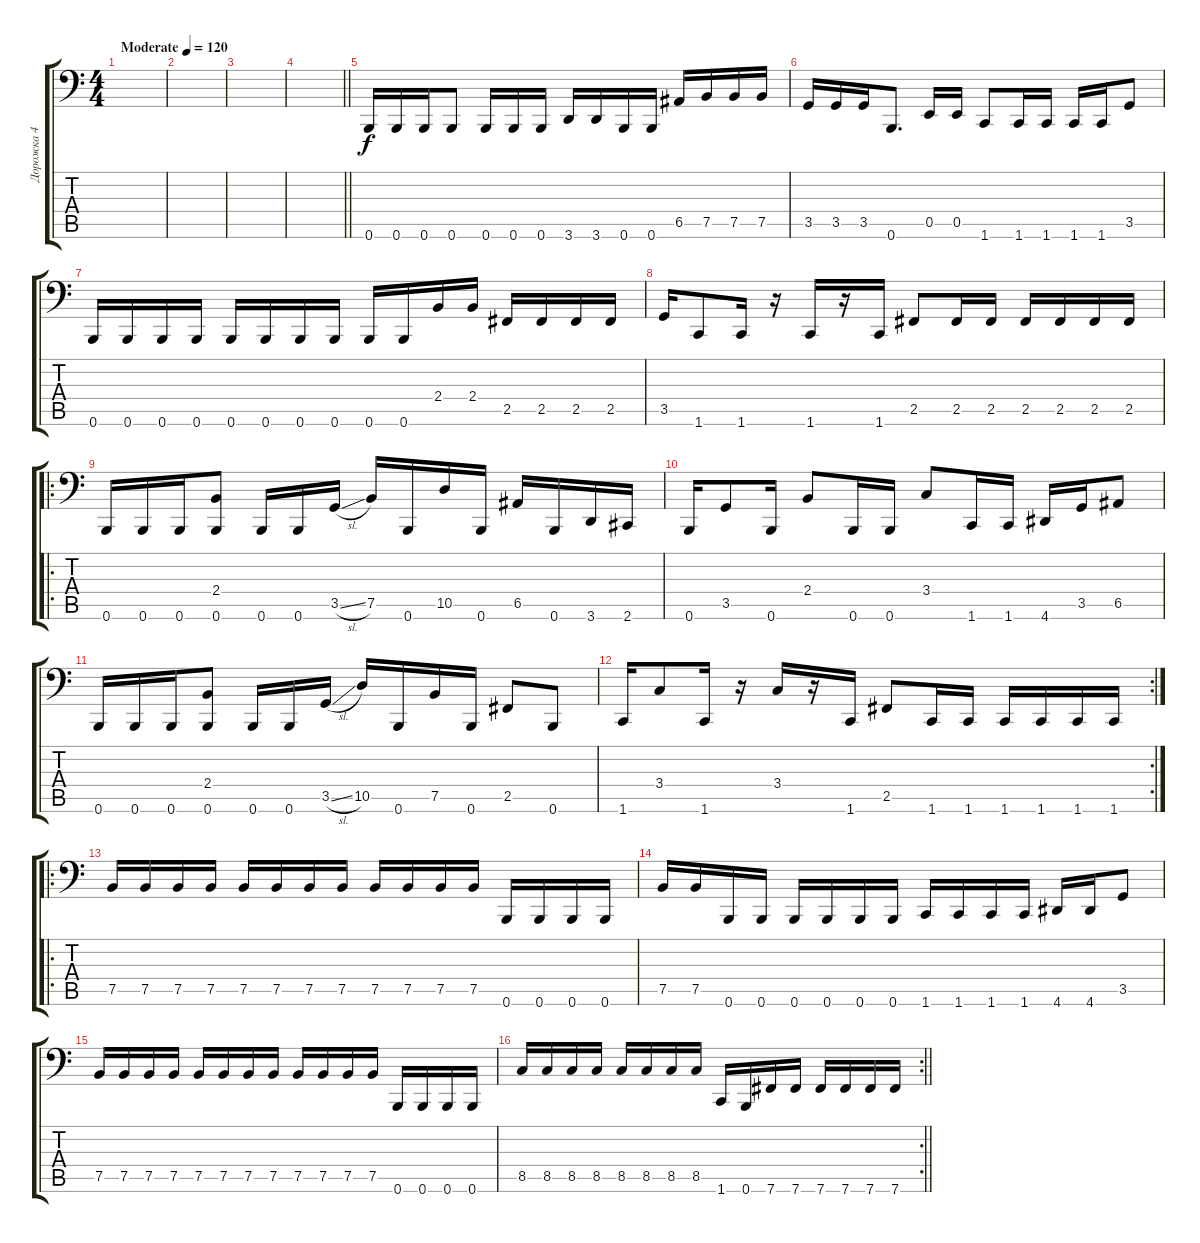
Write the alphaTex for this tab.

\track ("Дорожка 4" "Дорожка 4") {instrument electricbasspick}
\staff {score tabs}
\tuning (B2 Gb2 D2 A1 E1 B0) {hide}
\ts (4 4)
\tempo (120 "Moderate")
\clef f4
\ks c
|
|
|
\barLineRight lightlight
|
0.6.16 0.6.16 0.6.16 0.6.8 0.6.16 0.6.16 0.6.16 3.6.16 3.6.16 0.6.16 0.6.16 6.5.16 7.5.16 7.5.16 7.5.16 |
3.5.16 3.5.16 3.5.16 0.6.8{d} 0.5.16 0.5.16 1.6.8 1.6.16 1.6.16 1.6.16 1.6.16 3.5.8 |
0.6.16 0.6.16 0.6.16 0.6.16 0.6.16 0.6.16 0.6.16 0.6.16 0.6.16 0.6.16 2.4.16 2.4.16 2.5.16 2.5.16 2.5.16 2.5.16 |
3.5.16 1.6.8 1.6.16 r.16 1.6.16 r.16 1.6.16 2.5.8 2.5.16 2.5.16 2.5.16 2.5.16 2.5.16 2.5.16 |
\ro
0.6.16 0.6.16 0.6.16 (2.4 0.6).8 0.6.16 0.6.16 3.5{sl}.16 7.5.16 0.6.16 10.5.16 0.6.16 6.5.16 0.6.16 3.6.16 2.6.16 |
0.6.16 3.5.8 0.6.16 2.4.8 0.6.16 0.6.16 3.4.8 1.6.16 1.6.16 4.6.16 3.5.16 6.5.8 |
0.6.16 0.6.16 0.6.16 (2.4 0.6).8 0.6.16 0.6.16 3.5{sl}.16 10.5.16 0.6.16 7.5.16 0.6.16 2.5.8 0.6.8 |
\rc 2
1.6.16 3.4.8 1.6.16 r.16 3.4.16 r.16 1.6.16 2.5.8 1.6.16 1.6.16 1.6.16 1.6.16 1.6.16 1.6.16 |
\ro
7.5.16 7.5.16 7.5.16 7.5.16 7.5.16 7.5.16 7.5.16 7.5.16 7.5.16 7.5.16 7.5.16 7.5.16 0.6.16 0.6.16 0.6.16 0.6.16 |
7.5.16 7.5.16 0.6.16 0.6.16 0.6.16 0.6.16 0.6.16 0.6.16 1.6.16 1.6.16 1.6.16 1.6.16 4.6.16 4.6.16 3.5.8 |
7.5.16 7.5.16 7.5.16 7.5.16 7.5.16 7.5.16 7.5.16 7.5.16 7.5.16 7.5.16 7.5.16 7.5.16 0.6.16 0.6.16 0.6.16 0.6.16 |
\rc 2
\barLineRight lightlight
8.5.16 8.5.16 8.5.16 8.5.16 8.5.16 8.5.16 8.5.16 8.5.16 1.6.16 0.6.16 7.6.16 7.6.16 7.6.16 7.6.16 7.6.16 7.6.16
